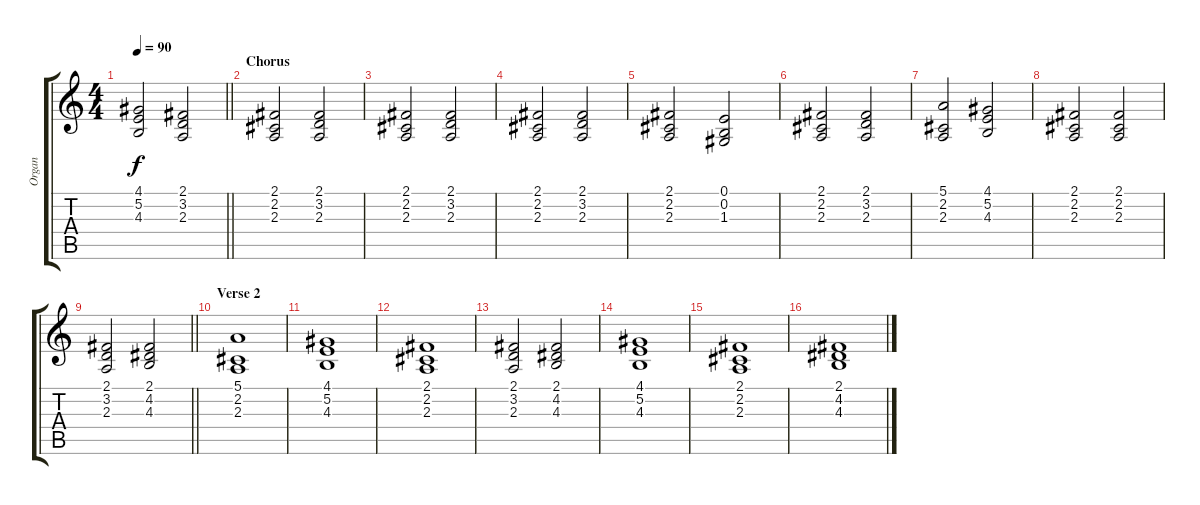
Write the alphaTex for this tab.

\track ("Organ" "Organ") {instrument percussiveorgan}
\staff {score tabs}
\tuning (E4 B3 G3 D3 A2 E2) {hide}
\ts (4 4)
\tempo 90
\clef g2
\barLineRight lightlight
\ks c
(4.1 5.2 4.3).2{dy f} (2.1 3.2 2.3).2 |
\section ("" "Chorus")
(2.1 2.2 2.3).2 (2.1 3.2 2.3).2 |
(2.1 2.2 2.3).2 (2.1 3.2 2.3).2 |
(2.1 2.2 2.3).2 (2.1 3.2 2.3).2 |
(2.1 2.2 2.3).2 (0.1 0.2 1.3).2 |
(2.1 2.2 2.3).2 (2.1 3.2 2.3).2 |
(5.1 2.2 2.3).2 (4.1 5.2 4.3).2 |
(2.1 2.2 2.3).2 (2.1 2.2 2.3).2 |
\barLineRight lightlight
(2.1 3.2 2.3).2 (2.1 4.2 4.3).2 |
\section ("" "Verse 2")
(5.1 2.2 2.3).1 |
(4.1 5.2 4.3).1 |
(2.1 2.2 2.3).1 |
(2.1 3.2 2.3).2 (2.1 4.2 4.3).2 |
(4.1 5.2 4.3).1 |
(2.1 2.2 2.3).1 |
(2.1 4.2 4.3).1
